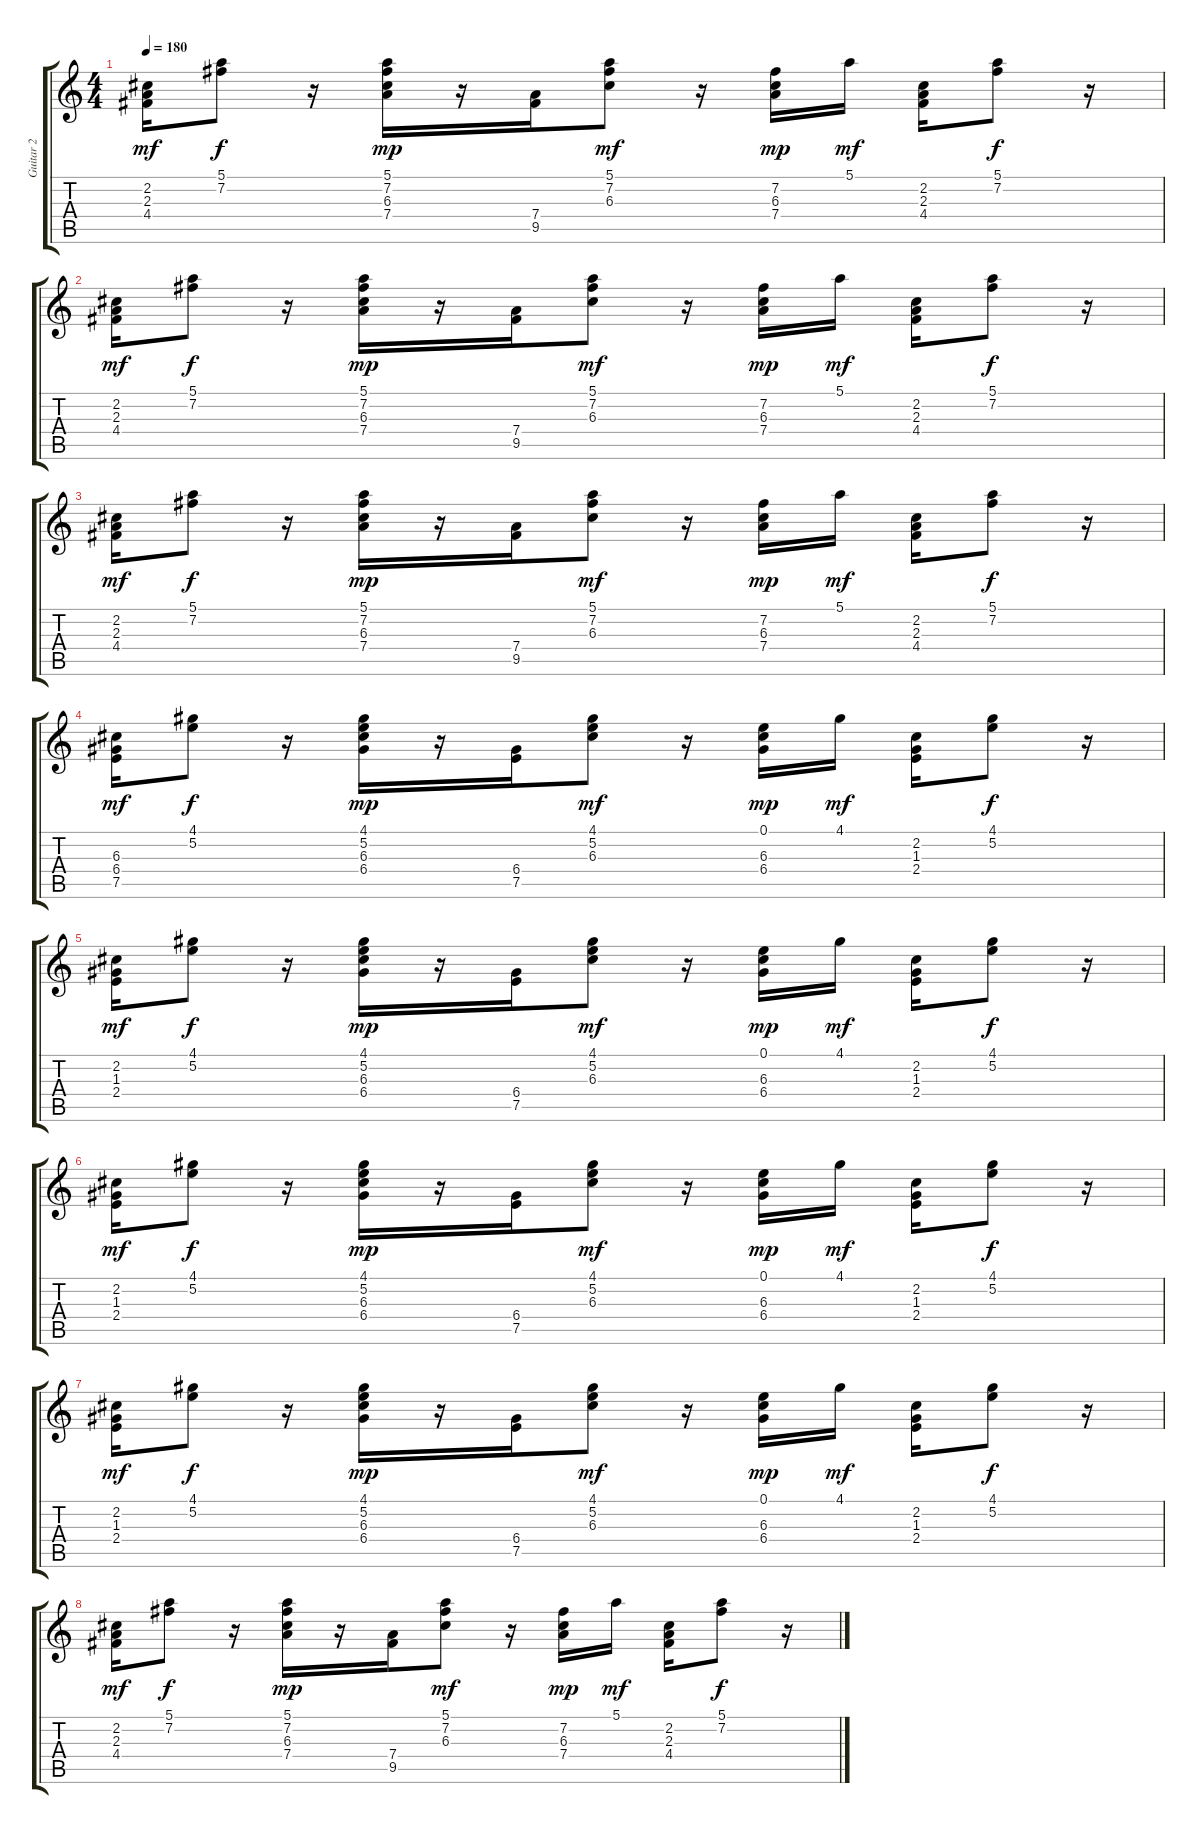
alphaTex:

\track ("Guitar 2" "Guitar 2") {instrument electricguitarclean}
\staff {score tabs}
\tuning (E4 B3 G3 D3 A2 E2) {hide}
\ts (4 4)
\tempo 180
\clef g2
\ks c
(2.2 2.3 4.4).16{dy mf} (5.1 7.2).8{dy f} r.16 (5.1 7.2 6.3 7.4).16{dy mp} r.16 (7.4 9.5).16 (5.1 7.2 6.3).8{dy mf} r.16 (7.2 6.3 7.4).16{dy mp} 5.1.16{dy mf} (2.2 2.3 4.4).16 (5.1 7.2).8{dy f} r.16 |
(2.2 2.3 4.4).16{dy mf} (5.1 7.2).8{dy f} r.16 (5.1 7.2 6.3 7.4).16{dy mp} r.16 (7.4 9.5).16 (5.1 7.2 6.3).8{dy mf} r.16 (7.2 6.3 7.4).16{dy mp} 5.1.16{dy mf} (2.2 2.3 4.4).16 (5.1 7.2).8{dy f} r.16 |
(2.2 2.3 4.4).16{dy mf} (5.1 7.2).8{dy f} r.16 (5.1 7.2 6.3 7.4).16{dy mp} r.16 (7.4 9.5).16 (5.1 7.2 6.3).8{dy mf} r.16 (7.2 6.3 7.4).16{dy mp} 5.1.16{dy mf} (2.2 2.3 4.4).16 (5.1 7.2).8{dy f} r.16 |
(6.3 6.4 7.5).16{dy mf} (4.1 5.2).8{dy f} r.16 (4.1 5.2 6.3 6.4).16{dy mp} r.16 (6.4 7.5).16 (4.1 5.2 6.3).8{dy mf} r.16 (0.1 6.3 6.4).16{dy mp} 4.1.16{dy mf} (2.2 1.3 2.4).16 (4.1 5.2).8{dy f} r.16 |
(2.2 1.3 2.4).16{dy mf} (4.1 5.2).8{dy f} r.16 (4.1 5.2 6.3 6.4).16{dy mp} r.16 (6.4 7.5).16 (4.1 5.2 6.3).8{dy mf} r.16 (0.1 6.3 6.4).16{dy mp} 4.1.16{dy mf} (2.2 1.3 2.4).16 (4.1 5.2).8{dy f} r.16 |
(2.2 1.3 2.4).16{dy mf} (4.1 5.2).8{dy f} r.16 (4.1 5.2 6.3 6.4).16{dy mp} r.16 (6.4 7.5).16 (4.1 5.2 6.3).8{dy mf} r.16 (0.1 6.3 6.4).16{dy mp} 4.1.16{dy mf} (2.2 1.3 2.4).16 (4.1 5.2).8{dy f} r.16 |
(2.2 1.3 2.4).16{dy mf} (4.1 5.2).8{dy f} r.16 (4.1 5.2 6.3 6.4).16{dy mp} r.16 (6.4 7.5).16 (4.1 5.2 6.3).8{dy mf} r.16 (0.1 6.3 6.4).16{dy mp} 4.1.16{dy mf} (2.2 1.3 2.4).16 (4.1 5.2).8{dy f} r.16 |
(2.2 2.3 4.4).16{dy mf} (5.1 7.2).8{dy f} r.16 (5.1 7.2 6.3 7.4).16{dy mp} r.16 (7.4 9.5).16 (5.1 7.2 6.3).8{dy mf} r.16 (7.2 6.3 7.4).16{dy mp} 5.1.16{dy mf} (2.2 2.3 4.4).16 (5.1 7.2).8{dy f} r.16
